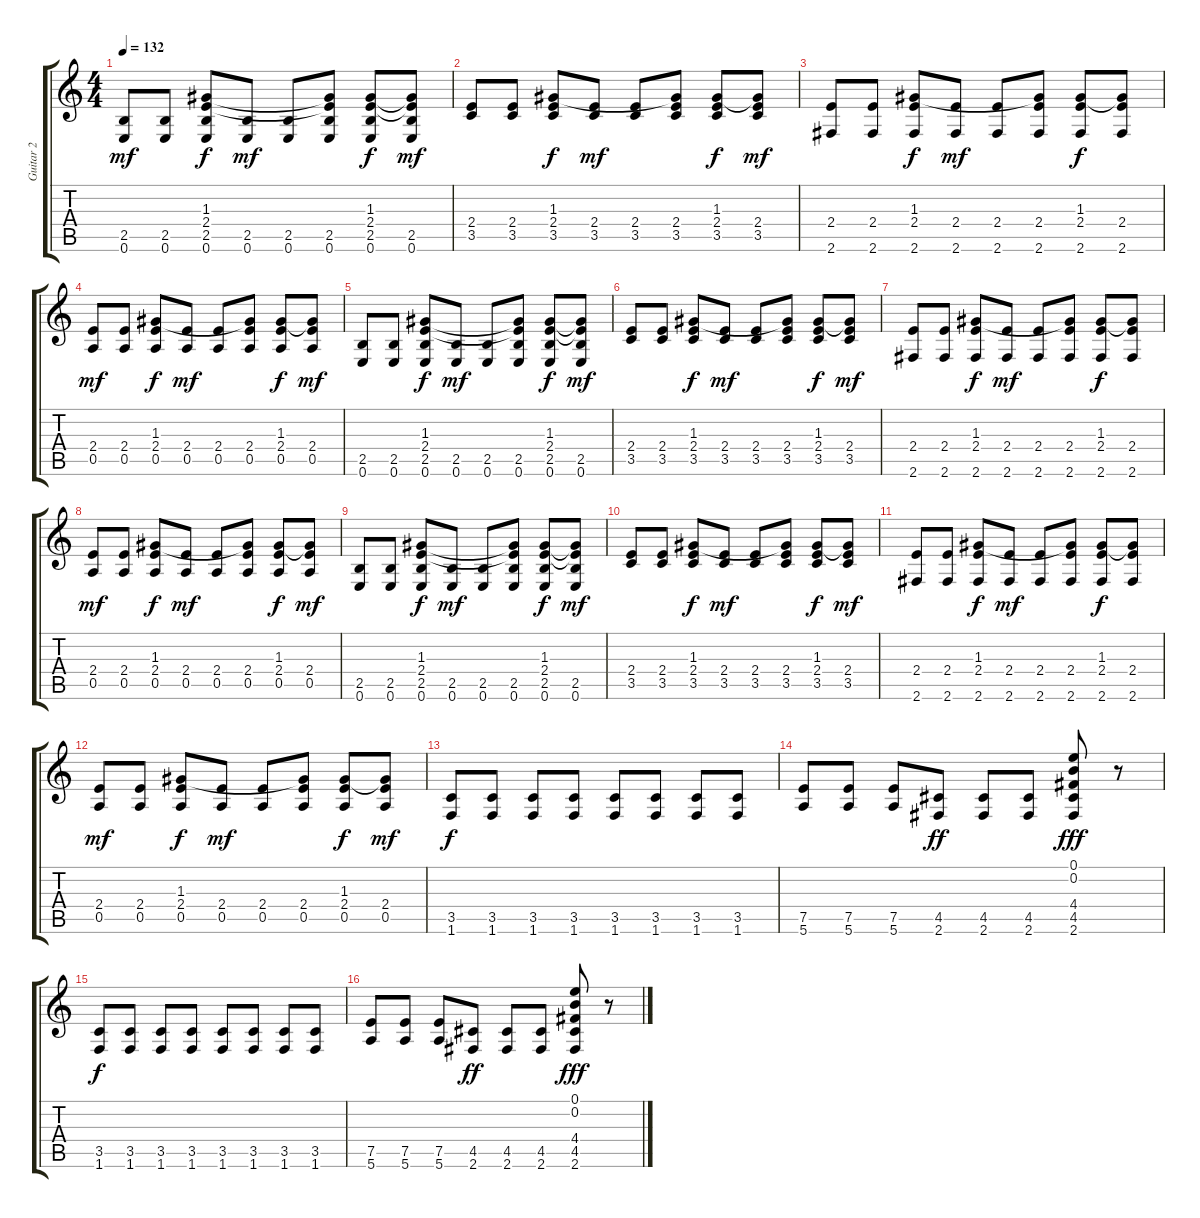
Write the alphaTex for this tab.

\track ("Guitar 2" "Guitar 2") {instrument electricguitarclean}
\staff {score tabs}
\tuning (E4 B3 G3 D3 A2 E2) {hide}
\ts (4 4)
\tempo 132
\clef g2
\ks c
(2.5 0.6).8{dy mf instrument electricguitarclean} (2.5 0.6).8 (1.3 2.4 2.5 0.6).8{dy f} (2.5 0.6).8{dy mf} (2.5 0.6).8 (1.3{t} 2.4{t} 2.5 0.6).8 (1.3 2.4 2.5 0.6).8{dy f} (1.3{t} 2.4{t} 2.5 0.6).8{dy mf} |
(2.4 3.5).8 (2.4 3.5).8 (1.3 2.4 3.5).8{dy f} (2.4 3.5).8{dy mf} (2.4 3.5).8 (1.3{t} 2.4 3.5).8 (1.3 2.4 3.5).8{dy f} (1.3{t} 2.4 3.5).8{dy mf} |
(2.4 2.6).8 (2.4 2.6).8 (1.3 2.4 2.6).8{dy f} (2.4 2.6).8{dy mf} (2.4 2.6).8 (1.3{t} 2.4 2.6).8 (1.3 2.4 2.6).8{dy f} (1.3{t} 2.4 2.6).8 |
(2.4 0.5).8{dy mf} (2.4 0.5).8 (1.3 2.4 0.5).8{dy f} (2.4 0.5).8{dy mf} (2.4 0.5).8 (1.3{t} 2.4 0.5).8 (1.3 2.4 0.5).8{dy f} (1.3{t} 2.4 0.5).8{dy mf} |
(2.5 0.6).8 (2.5 0.6).8 (1.3 2.4 2.5 0.6).8{dy f} (2.5 0.6).8{dy mf} (2.5 0.6).8 (1.3{t} 2.4{t} 2.5 0.6).8 (1.3 2.4 2.5 0.6).8{dy f} (1.3{t} 2.4{t} 2.5 0.6).8{dy mf} |
(2.4 3.5).8 (2.4 3.5).8 (1.3 2.4 3.5).8{dy f} (2.4 3.5).8{dy mf} (2.4 3.5).8 (1.3{t} 2.4 3.5).8 (1.3 2.4 3.5).8{dy f} (1.3{t} 2.4 3.5).8{dy mf} |
(2.4 2.6).8 (2.4 2.6).8 (1.3 2.4 2.6).8{dy f} (2.4 2.6).8{dy mf} (2.4 2.6).8 (1.3{t} 2.4 2.6).8 (1.3 2.4 2.6).8{dy f} (1.3{t} 2.4 2.6).8 |
(2.4 0.5).8{dy mf} (2.4 0.5).8 (1.3 2.4 0.5).8{dy f} (2.4 0.5).8{dy mf} (2.4 0.5).8 (1.3{t} 2.4 0.5).8 (1.3 2.4 0.5).8{dy f} (1.3{t} 2.4 0.5).8{dy mf} |
(2.5 0.6).8 (2.5 0.6).8 (1.3 2.4 2.5 0.6).8{dy f} (2.5 0.6).8{dy mf} (2.5 0.6).8 (1.3{t} 2.4{t} 2.5 0.6).8 (1.3 2.4 2.5 0.6).8{dy f} (1.3{t} 2.4{t} 2.5 0.6).8{dy mf} |
(2.4 3.5).8 (2.4 3.5).8 (1.3 2.4 3.5).8{dy f} (2.4 3.5).8{dy mf} (2.4 3.5).8 (1.3{t} 2.4 3.5).8 (1.3 2.4 3.5).8{dy f} (1.3{t} 2.4 3.5).8{dy mf} |
(2.4 2.6).8 (2.4 2.6).8 (1.3 2.4 2.6).8{dy f} (2.4 2.6).8{dy mf} (2.4 2.6).8 (1.3{t} 2.4 2.6).8 (1.3 2.4 2.6).8{dy f} (1.3{t} 2.4 2.6).8 |
(2.4 0.5).8{dy mf} (2.4 0.5).8 (1.3 2.4 0.5).8{dy f} (2.4 0.5).8{dy mf} (2.4 0.5).8 (1.3{t} 2.4 0.5).8 (1.3 2.4 0.5).8{dy f} (1.3{t} 2.4 0.5).8{dy mf} |
(3.5 1.6).8{dy f} (3.5 1.6).8 (3.5 1.6).8 (3.5 1.6).8 (3.5 1.6).8 (3.5 1.6).8 (3.5 1.6).8 (3.5 1.6).8 |
(7.5 5.6).8 (7.5 5.6).8 (7.5 5.6).8 (4.5 2.6).8{dy ff} (4.5 2.6).8 (4.5 2.6).8 (0.1 0.2 4.4 4.5 2.6).8{dy fff} r.8 |
(3.5 1.6).8{dy f} (3.5 1.6).8 (3.5 1.6).8 (3.5 1.6).8 (3.5 1.6).8 (3.5 1.6).8 (3.5 1.6).8 (3.5 1.6).8 |
(7.5 5.6).8 (7.5 5.6).8 (7.5 5.6).8 (4.5 2.6).8{dy ff} (4.5 2.6).8 (4.5 2.6).8 (0.1 0.2 4.4 4.5 2.6).8{dy fff} r.8
